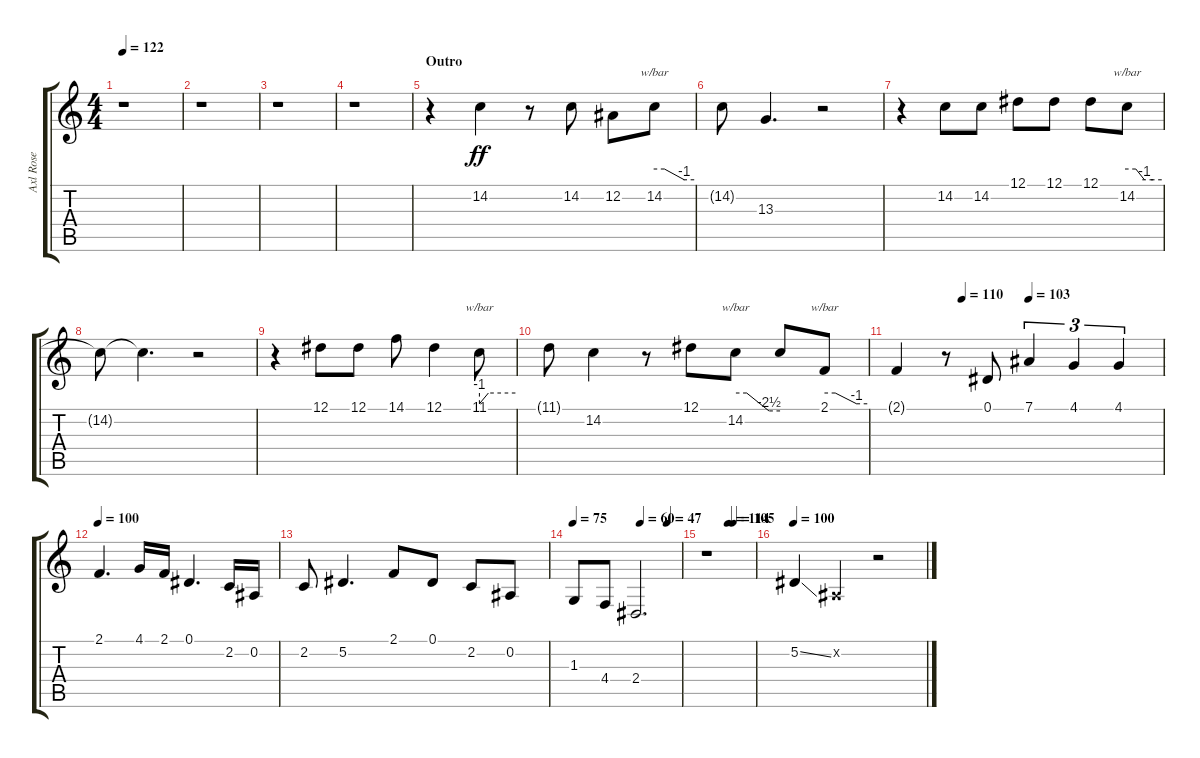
\track ("Axl Rose" "Axl Rose") {instrument lead5charang}
\staff {score tabs}
\tuning (Eb4 Bb3 Gb3 Db3 Ab2 Eb2) {hide}
\ts (4 4)
\tempo 122
\clef g2
\ks c
r.1{dy ff} |
r.1 |
r.1 |
r.1 |
\section ("" "Outro")
r.4 14.2.4 r.8 14.2.8 12.2.8 14.2.8{tbe (custom default 0 0 15 0 45 -4 60 -4)} |
14.2{t}.8 13.3.4{d} r.2 |
r.4 14.2.8 14.2.8 12.1.8 12.1.8 12.1.8 14.2.8{tbe (custom default 0 0 15 0 30 -4 45 -4 60 -4)} |
14.2{t}.8 14.2{t}.4{d} r.2 |
r.4 12.1.8 12.1.8 14.1.8 12.1.4 11.1.8{tbe (custom default 0 -4 15 0 60 0)} |
11.1{t}.8 14.2.4 r.8 12.1.8 14.2.8{tbe (custom default 0 0 15 0 45 -10 60 -10)} 14.2{t}.8 2.1.8{tbe (custom default 0 0 15 0 45 -4 60 -4)} |
\tempo (110 0.25)
\tempo (103 0.5)
2.1{t}.4 r.8 0.1.8 7.1.4{tu (3 2)} 4.1.4{tu (3 2)} 4.1.4{tu (3 2)} |
\tempo 100
2.1.4{d} 4.1.16 2.1.16 0.1.4{d} 2.2.16 0.2.16 |
2.2.8 5.2.4{d} 2.1.8 0.1.8 2.2.8 0.2.8 |
\tempo 75
\tempo (60 0.625)
\tempo (47 0.875)
1.3.8 4.4.8 2.4.2{d} |
\tempo (114 0.4583333333333333)
\tempo (105 0.5625)
r.1 |
\tempo 100
5.2{ss}.4 0.2{x}.4 r.2
